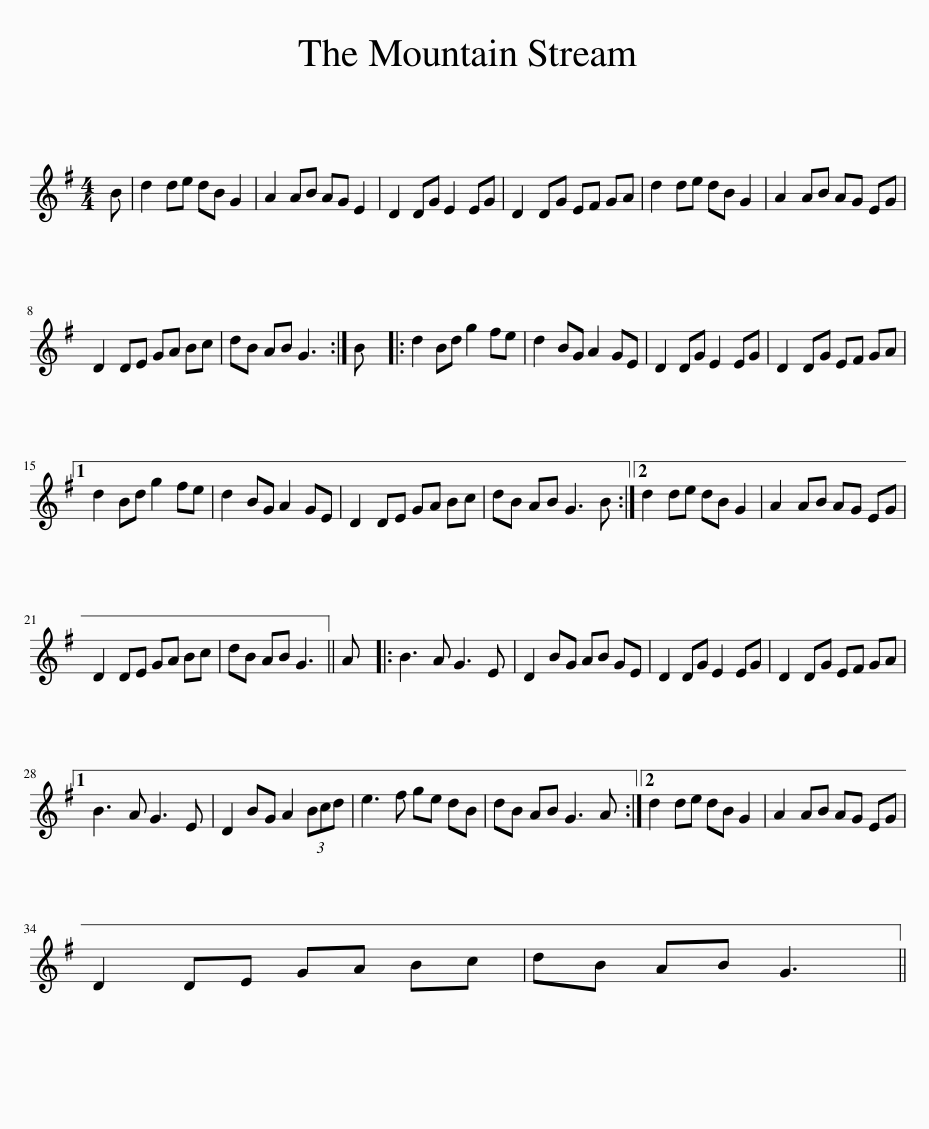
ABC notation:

X:1
L:1/8
M:4/4
I:linebreak $
K:G
V:1 treble
V:1
 B | d2 de dB G2 | A2 AB AG E2 | D2 DG E2 EG | D2 DG EF GA | %5
 d2 de dB G2 | A2 AB AG EG |$ D2 DE GA Bc | dB AB G3 :| B |: %10
 d2 Bd g2 fe | d2 BG A2 GE | D2 DG E2 EG | D2 DG EF GA |1$ d2 Bd g2 fe | %15
 d2 BG A2 GE | D2 DE GA Bc | dB AB G3 B :|2 d2 de dB G2 | A2 AB AG EG |$ %20
 D2 DE GA Bc | dB AB G3 || A |: B3 A G3 E | D2 BG AB GE | %25
 D2 DG E2 EG | D2 DG EF GA |1$ B3 A G3 E | D2 BG A2 (3Bcd | e3 f ge dB | %30
 dB AB G3 A :|2 d2 de dB G2 | A2 AB AG EG |$ D2 DE GA Bc | dB AB G3 || %35
